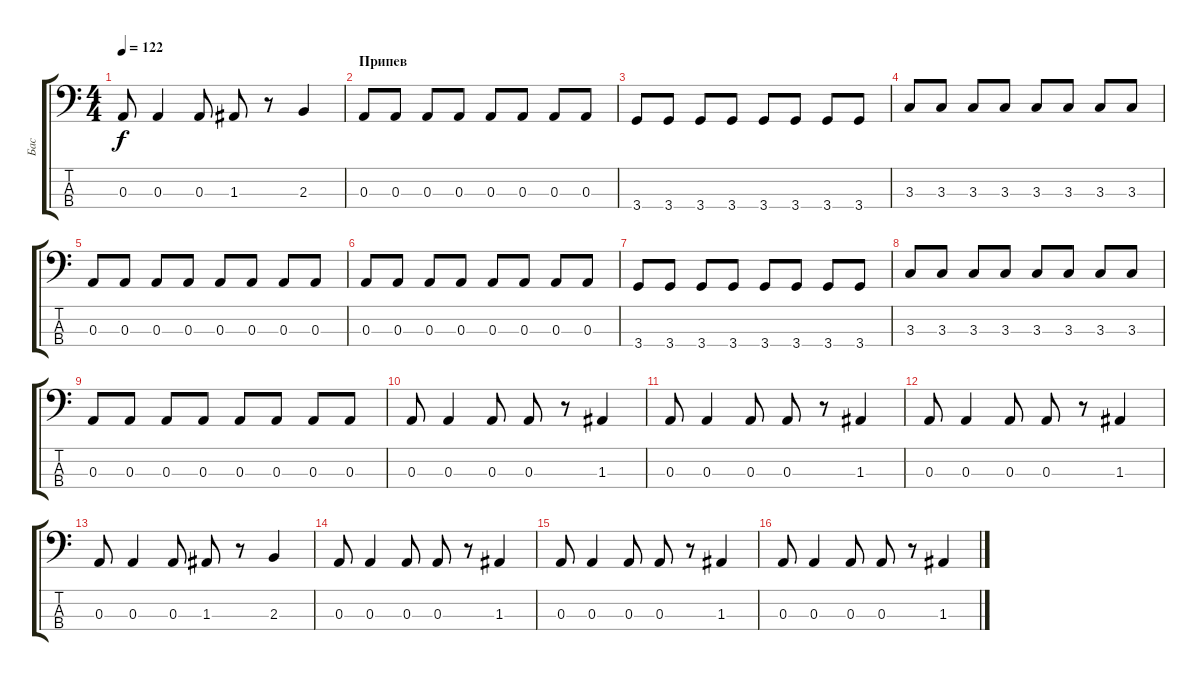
\track ("Бас" "Бас") {instrument electricbassfinger}
\staff {score tabs}
\tuning (G2 D2 A1 E1) {hide}
\ts (4 4)
\tempo 122
\clef f4
\ks c
0.3.8{dy f} 0.3.4 0.3.8 1.3.8 r.8 2.3.4 |
\section ("" "Припев")
0.3.8 0.3.8 0.3.8 0.3.8 0.3.8 0.3.8 0.3.8 0.3.8 |
3.4.8 3.4.8 3.4.8 3.4.8 3.4.8 3.4.8 3.4.8 3.4.8 |
3.3.8 3.3.8 3.3.8 3.3.8 3.3.8 3.3.8 3.3.8 3.3.8 |
0.3.8 0.3.8 0.3.8 0.3.8 0.3.8 0.3.8 0.3.8 0.3.8 |
0.3.8 0.3.8 0.3.8 0.3.8 0.3.8 0.3.8 0.3.8 0.3.8 |
3.4.8 3.4.8 3.4.8 3.4.8 3.4.8 3.4.8 3.4.8 3.4.8 |
3.3.8 3.3.8 3.3.8 3.3.8 3.3.8 3.3.8 3.3.8 3.3.8 |
0.3.8 0.3.8 0.3.8 0.3.8 0.3.8 0.3.8 0.3.8 0.3.8 |
0.3.8 0.3.4 0.3.8 0.3.8 r.8 1.3.4 |
0.3.8 0.3.4 0.3.8 0.3.8 r.8 1.3.4 |
0.3.8 0.3.4 0.3.8 0.3.8 r.8 1.3.4 |
0.3.8 0.3.4 0.3.8 1.3.8 r.8 2.3.4 |
0.3.8 0.3.4 0.3.8 0.3.8 r.8 1.3.4 |
0.3.8 0.3.4 0.3.8 0.3.8 r.8 1.3.4 |
0.3.8 0.3.4 0.3.8 0.3.8 r.8 1.3.4
